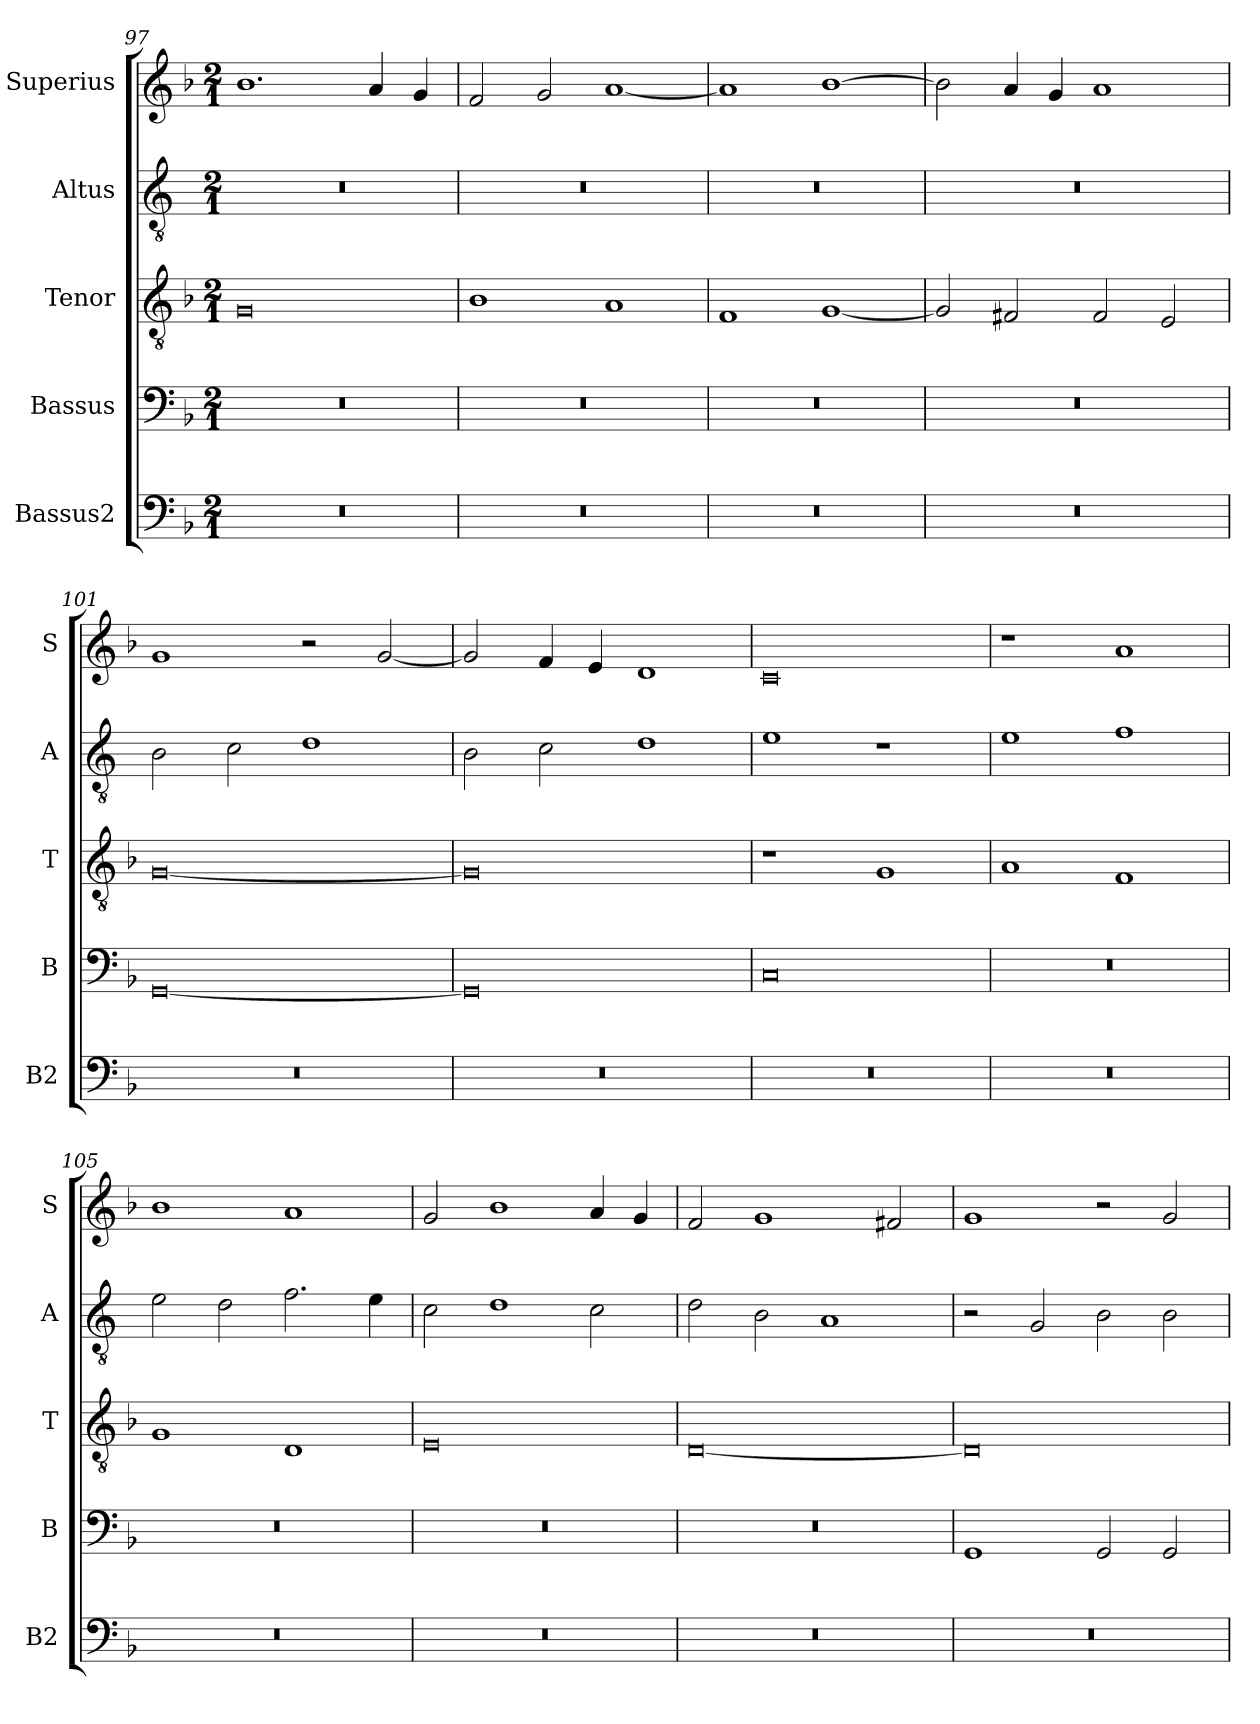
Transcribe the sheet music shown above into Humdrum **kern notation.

**kern	**kern	**kern	**kern	**kern
*part5	*part4	*part3	*part2	*part1
*staff5	*staff4	*staff3	*staff2	*staff1
*I"Bassus2	*I"Bassus	*I"Tenor	*I"Altus	*I"Superius
*I'B2	*I'B	*I'T	*I'A	*I'S
*clefF4	*clefF4	*clefGv2	*clefGv2	*clefG2
*k[b-]	*k[b-]	*k[b-]	*k[]	*k[b-]
*M2/1	*M2/1	*M2/1	*M2/1	*M2/1
=97	=97	=97	=97	=97
0r	0r	0G	0r	1.b-
.	.	.	.	4a/
.	.	.	.	4g/
=98	=98	=98	=98	=98
0r	0r	1B-	0r	2f/
.	.	.	.	2g/
.	.	1A	.	[1a
=99	=99	=99	=99	=99
0r	0r	1F	0r	1a]
.	.	[1G	.	[1b-
=100	=100	=100	=100	=100
0r	0r	2G/]	0r	2b-\]
.	.	2F#X/	.	4a/
.	.	.	.	4g/
.	.	2F#/	.	1a
.	.	2E/	.	.
=101	=101	=101	=101	=101
0r	[0GG	[0G	2B\	1g
.	.	.	2c\	.
.	.	.	1d	2r
.	.	.	.	[2g/
=102	=102	=102	=102	=102
0r	0GG]	0G]	2B\	2g/]
.	.	.	2c\	4f/
.	.	.	.	4e/
.	.	.	1d	1d
=103	=103	=103	=103	=103
0r	0C	1r	1e	0c
.	.	1G	1r	.
=104	=104	=104	=104	=104
0r	0r	1A	1e	1r
.	.	1F	1f	1a
=105	=105	=105	=105	=105
0r	0r	1G	2e\	1b-
.	.	.	2d\	.
.	.	1D	2.f\	1a
.	.	.	4e\	.
=106	=106	=106	=106	=106
0r	0r	0E	2c\	2g/
.	.	.	1d	1b-
.	.	.	2c\	4a/
.	.	.	.	4g/
=107	=107	=107	=107	=107
0r	0r	[0D	2d\	2f/
.	.	.	2B\	1g
.	.	.	1A	.
.	.	.	.	2f#X/
=108	=108	=108	=108	=108
0r	1GG	0D]	2r	1g
.	.	.	2G/	.
.	2GG/	.	2B\	2r
.	2GG/	.	2B\	2g/
=	=	=	=	=
*-	*-	*-	*-	*-
